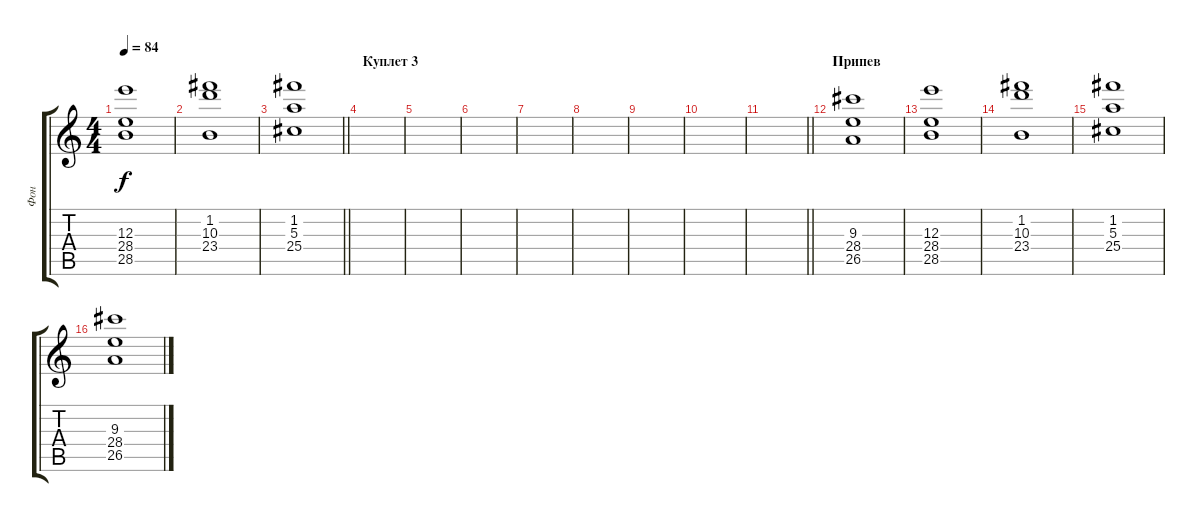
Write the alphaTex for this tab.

\track ("Фон" "Фон") {instrument rockorgan}
\staff {score tabs}
\tuning (D7 F6 E5 C3 G2 D2) {hide}
\ts (4 4)
\tempo 84
\clef g2
\ks c
(12.3 28.4 28.5).1{dy f} |
(1.2 10.3 23.4).1 |
\barLineRight lightlight
(1.2 5.3 25.4).1 |
\section ("" "Куплет 3")
|
|
|
|
|
|
|
\barLineRight lightlight
|
\section ("" "Припев")
(9.3 28.4 26.5).1 |
(12.3 28.4 28.5).1 |
(1.2 10.3 23.4).1 |
(1.2 5.3 25.4).1 |
(9.3 28.4 26.5).1
